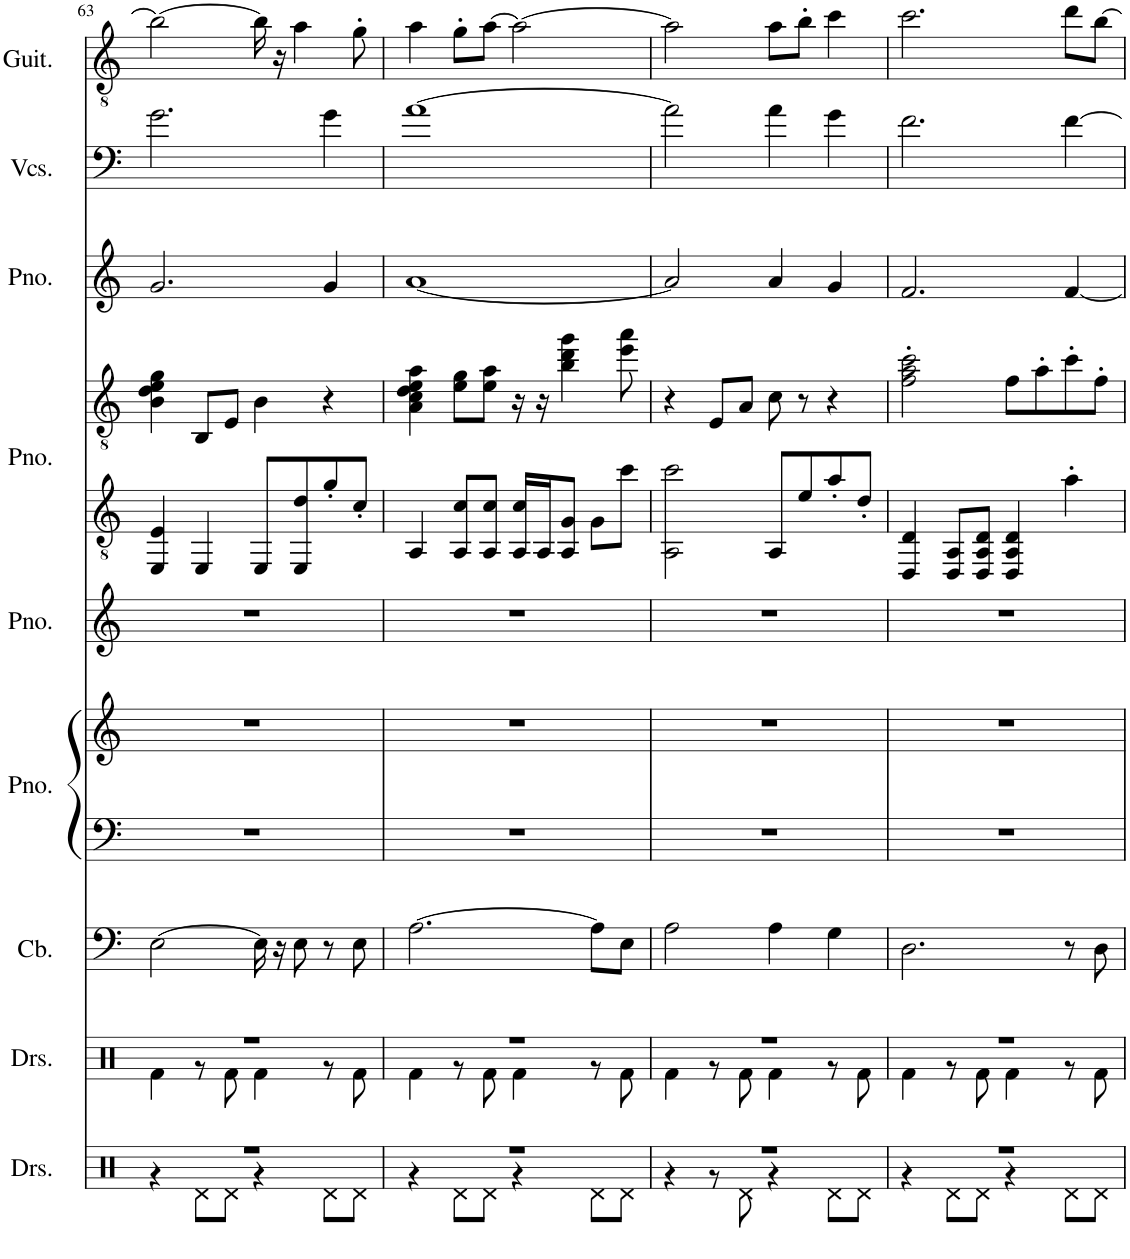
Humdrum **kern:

**kern	**kern	**kern	**kern	**kern	**kern	**kern	**kern	**kern	**kern	**kern
*part9	*part8	*part7	*part6	*part6	*part5	*part4	*part4	*part3	*part2	*part1
*staff11	*staff10	*staff9	*staff8	*staff7	*staff6	*staff5	*staff4	*staff3	*staff2	*staff1
*I"Drumset	*I"Drumset	*I"Contrabass	*I"Piano	*	*I"Piano	*I"Piano	*	*I"Piano	*I"Violoncellos	*I"Classical Guitar
*I'Drs.	*I'Drs.	*I'Cb.	*I'Pno.	*	*I'Pno.	*I'Pno.	*	*I'Pno.	*I'Vcs.	*I'Guit.
!!LO:PB:g=z
*clefX	*clefX	*clefF4	*clefF4	*clefG2	*clefG2	*clefGv2	*clefGv2	*clefG2	*clefF4	*clefGv2
*	*	*Trd7c12	*	*	*	*	*	*	*	*
*k[]	*k[]	*k[]	*k[]	*k[]	*k[]	*k[]	*k[]	*k[]	*k[]	*k[]
*M4/4	*M4/4	*M4/4	*M4/4	*M4/4	*M4/4	*M4/4	*M4/4	*M4/4	*M4/4	*M4/4
=63	=63	=63	=63	=63	=63	=63	=63	=63	=63	=63
*^	*^	*	*	*	*	*	*	*	*	*
1r	4r	1r	4Rf\	[2E\	1r	1r	1r	4EE/ 4E/	4B\ 4d\ 4e\ 4g\	2.g/	2.g\	2b\_
.	8Rd\L	.	8r	.	.	.	.	4EE/	8BB/L	.	.	.
.	8Rd\J	.	8Rf\	.	.	.	.	.	8E/J	.	.	.
.	4r	.	4Rf\	16E\]	.	.	.	8EE/L	4B\	.	.	16b\]
.	.	.	.	16r	.	.	.	.	.	.	.	16r
.	.	.	.	8E\	.	.	.	8EE/ 8d/	.	.	.	4a\
.	8Rd\L	.	8r	8r	.	.	.	8g'/	4r	4g/	4g\	.
.	8Rd\J	.	8Rf\	8E\	.	.	.	8c'/J	.	.	.	8g'\
=64	=64	=64	=64	=64	=64	=64	=64	=64	=64	=64	=64	=64
1r	4r	1r	4Rf\	[2.A\	1r	1r	1r	4AA/	4A\ 4c\ 4d\ 4e\ 4a\	[1a	[1a	4a\
.	8Rd\L	.	8r	.	.	.	.	8AA/ 8c/L	8e\ 8g\L	.	.	8g'\L
.	8Rd\J	.	8Rf\	.	.	.	.	8AA/ 8c/J	8e\ 8a\J	.	.	[8a\J
.	4r	.	4Rf\	.	.	.	.	16AA/ 16c/LL	16r	.	.	2a\_
.	.	.	.	.	.	.	.	16AA/J	16r	.	.	.
.	.	.	.	.	.	.	.	8AA/ 8G/J	4b\ 4dd\ 4gg\	.	.	.
.	8Rd\L	.	8r	8A\L]	.	.	.	8G\L	.	.	.	.
.	8Rd\J	.	8Rf\	8E\J	.	.	.	8cc\J	8ee\ 8aa\	.	.	.
=65	=65	=65	=65	=65	=65	=65	=65	=65	=65	=65	=65	=65
1r	4r	1r	4Rf\	2A\	1r	1r	1r	2AA\ 2cc\	4r	2a/]	2a\]	2a\]
.	8r	.	8r	.	.	.	.	.	8E/L	.	.	.
.	8Rd\	.	8Rf\	.	.	.	.	.	8A/J	.	.	.
.	4r	.	4Rf\	4A\	.	.	.	8AA/L	8c\	4a/	4a\	8a\L
.	.	.	.	.	.	.	.	8e/	8r	.	.	8b'\J
.	8Rd\L	.	8r	4G\	.	.	.	8a'/	4r	4g/	4g\	4cc\
.	8Rd\J	.	8Rf\	.	.	.	.	8d'/J	.	.	.	.
=66	=66	=66	=66	=66	=66	=66	=66	=66	=66	=66	=66	=66
1r	4r	1r	4Rf\	2.D\	1r	1r	1r	4DD/ 4D/	2f\' 2a\' 2cc\'	2.f/	2.f\	2.cc\
.	8Rd\L	.	8r	.	.	.	.	8DD/ 8AA/L	.	.	.	.
.	8Rd\J	.	8Rf\	.	.	.	.	8DD/ 8AA/ 8D/J	.	.	.	.
.	4r	.	4Rf\	.	.	.	.	4DD/ 4AA/ 4D/	8f\L	.	.	.
.	.	.	.	.	.	.	.	.	8a'\	.	.	.
.	8Rd\L	.	8r	8r	.	.	.	4a'\	8cc'\	[4f/	[4f\	8dd\L
.	8Rd\J	.	8Rf\	8D\	.	.	.	.	8f'\J	.	.	[8b\J
*v	*v	*	*	*	*	*	*	*	*	*	*	*
*	*v	*v	*	*	*	*	*	*	*	*	*
=	=	=	=	=	=	=	=	=	=	=
*-	*-	*-	*-	*-	*-	*-	*-	*-	*-	*-
